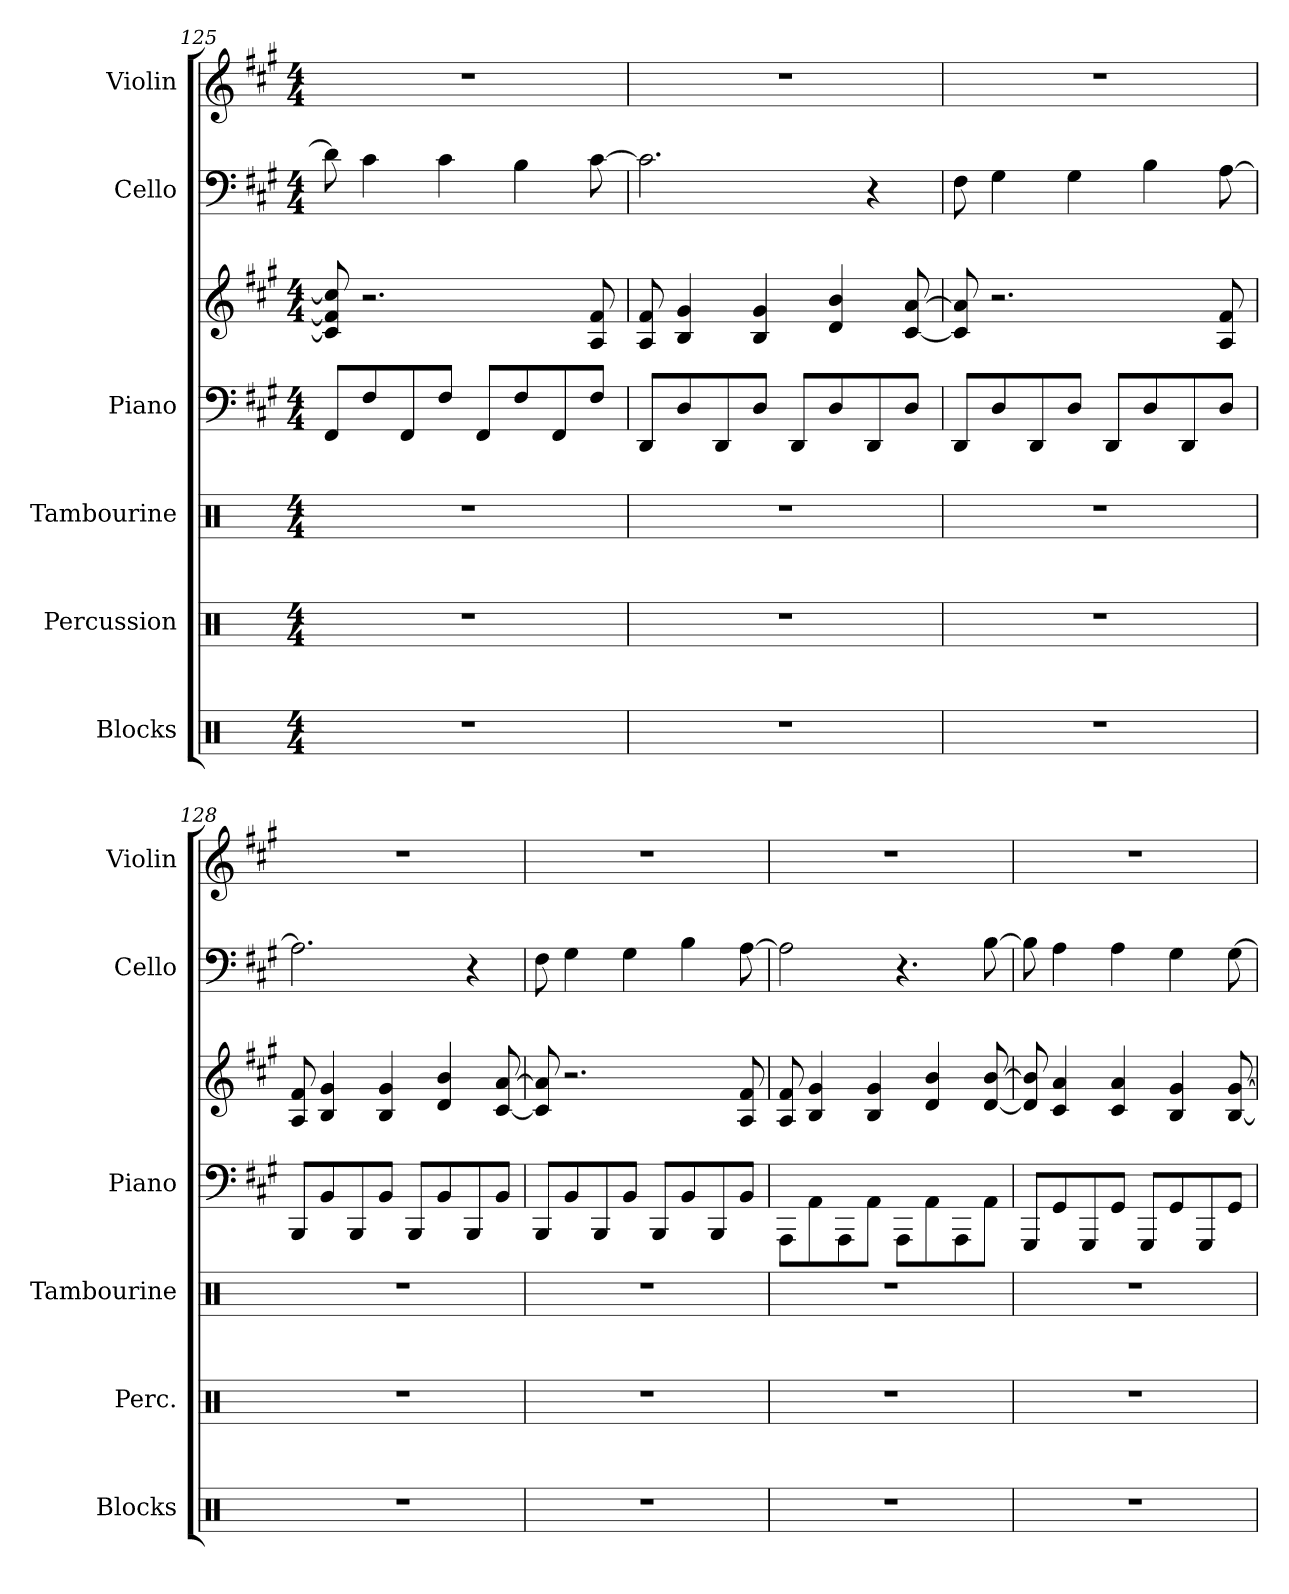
**kern	**kern	**kern	**kern	**kern	**kern	**kern
*part6	*part5	*part4	*part3	*part3	*part2	*part1
*staff7	*staff6	*staff5	*staff4	*staff3	*staff2	*staff1
*I"Blocks	*I"Percussion	*I"Tambourine	*I"Piano	*	*I"Cello	*I"Violin
*I'Blocks	*I'Perc.	*I'Tambourine	*I'Piano	*	*I'Cello	*I'Violin
*clefX	*clefX	*clefX	*clefF4	*clefG2	*clefF4	*clefG2
*k[]	*k[]	*k[]	*k[f#c#g#]	*k[f#c#g#]	*k[f#c#g#]	*k[f#c#g#]
*M4/4	*M4/4	*M4/4	*M4/4	*M4/4	*M4/4	*M4/4
=125	=125	=125	=125	=125	=125	=125
1r	1r	1r	8FF#/L	8c#/] 8f#/] 8cc#/]	8d\]	1r
.	.	.	8F#/	2.r	4c#\	.
.	.	.	8FF#/	.	.	.
.	.	.	8F#/J	.	4c#\	.
.	.	.	8FF#/L	.	.	.
.	.	.	8F#/	.	4B\	.
.	.	.	8FF#/	.	.	.
.	.	.	8F#/J	8A/ 8f#/	[8c#\	.
!!LO:LB:g=z
=126	=126	=126	=126	=126	=126	=126
1r	1r	1r	8DD/L	8A/ 8f#/	2.c#\]	1r
.	.	.	8D/	4B/ 4g#/	.	.
.	.	.	8DD/	.	.	.
.	.	.	8D/J	4B/ 4g#/	.	.
.	.	.	8DD/L	.	.	.
.	.	.	8D/	4d/ 4b/	.	.
.	.	.	8DD/	.	4r	.
.	.	.	8D/J	[8c#/ [8a/	.	.
=127	=127	=127	=127	=127	=127	=127
1r	1r	1r	8DD/L	8c#/] 8a/]	8F#\	1r
.	.	.	8D/	2.r	4G#\	.
.	.	.	8DD/	.	.	.
.	.	.	8D/J	.	4G#\	.
.	.	.	8DD/L	.	.	.
.	.	.	8D/	.	4B\	.
.	.	.	8DD/	.	.	.
.	.	.	8D/J	8A/ 8f#/	[8A\	.
=128	=128	=128	=128	=128	=128	=128
1r	1r	1r	8BBB/L	8A/ 8f#/	2.A\]	1r
.	.	.	8BB/	4B/ 4g#/	.	.
.	.	.	8BBB/	.	.	.
.	.	.	8BB/J	4B/ 4g#/	.	.
.	.	.	8BBB/L	.	.	.
.	.	.	8BB/	4d/ 4b/	.	.
.	.	.	8BBB/	.	4r	.
.	.	.	8BB/J	[8c#/ [8a/	.	.
=129	=129	=129	=129	=129	=129	=129
1r	1r	1r	8BBB/L	8c#/] 8a/]	8F#\	1r
.	.	.	8BB/	2.r	4G#\	.
.	.	.	8BBB/	.	.	.
.	.	.	8BB/J	.	4G#\	.
.	.	.	8BBB/L	.	.	.
.	.	.	8BB/	.	4B\	.
.	.	.	8BBB/	.	.	.
.	.	.	8BB/J	8A/ 8f#/	[8A\	.
!!LO:PB:g=z
=130	=130	=130	=130	=130	=130	=130
1r	1r	1r	8AAA\L	8A/ 8f#/	2A\]	1r
.	.	.	8AA\	4B/ 4g#/	.	.
.	.	.	8AAA\	.	.	.
.	.	.	8AA\J	4B/ 4g#/	.	.
.	.	.	8AAA\L	.	4.r	.
.	.	.	8AA\	4d/ 4b/	.	.
.	.	.	8AAA\	.	.	.
.	.	.	8AA\J	[8d/ [8b/	[8B\	.
=131	=131	=131	=131	=131	=131	=131
1r	1r	1r	8GGG#/L	8d/] 8b/]	8B\]	1r
.	.	.	8GG#/	4c#/ 4a/	4A\	.
.	.	.	8GGG#/	.	.	.
.	.	.	8GG#/J	4c#/ 4a/	4A\	.
.	.	.	8GGG#/L	.	.	.
.	.	.	8GG#/	4B/ 4g#/	4G#\	.
.	.	.	8GGG#/	.	.	.
.	.	.	8GG#/J	[8B/ [8g#/	[8G#\	.
=	=	=	=	=	=	=
*-	*-	*-	*-	*-	*-	*-
